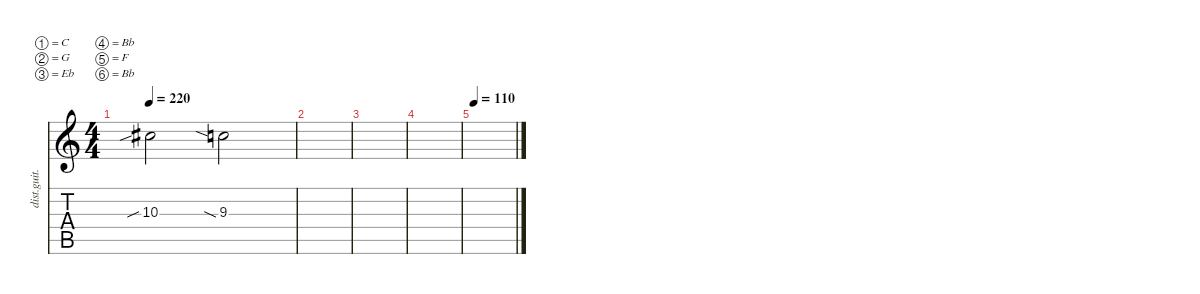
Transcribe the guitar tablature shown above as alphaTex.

\defaultSystemsLayout 4
\hideDynamics
\bracketExtendMode nobrackets
\track ("lead" "dist.guit.") {instrument distortionguitar}
\staff {score tabs}
\tuning (C4 G3 Eb3 Bb2 F2 Bb1)
\ts (4 4)
\tempo 220
\clef g2
\ks c
10.3{sib acc #}.2{dy mf beam Down} 9.3{sia}.2{beam Down} |
|
|
|
\tempo 110
